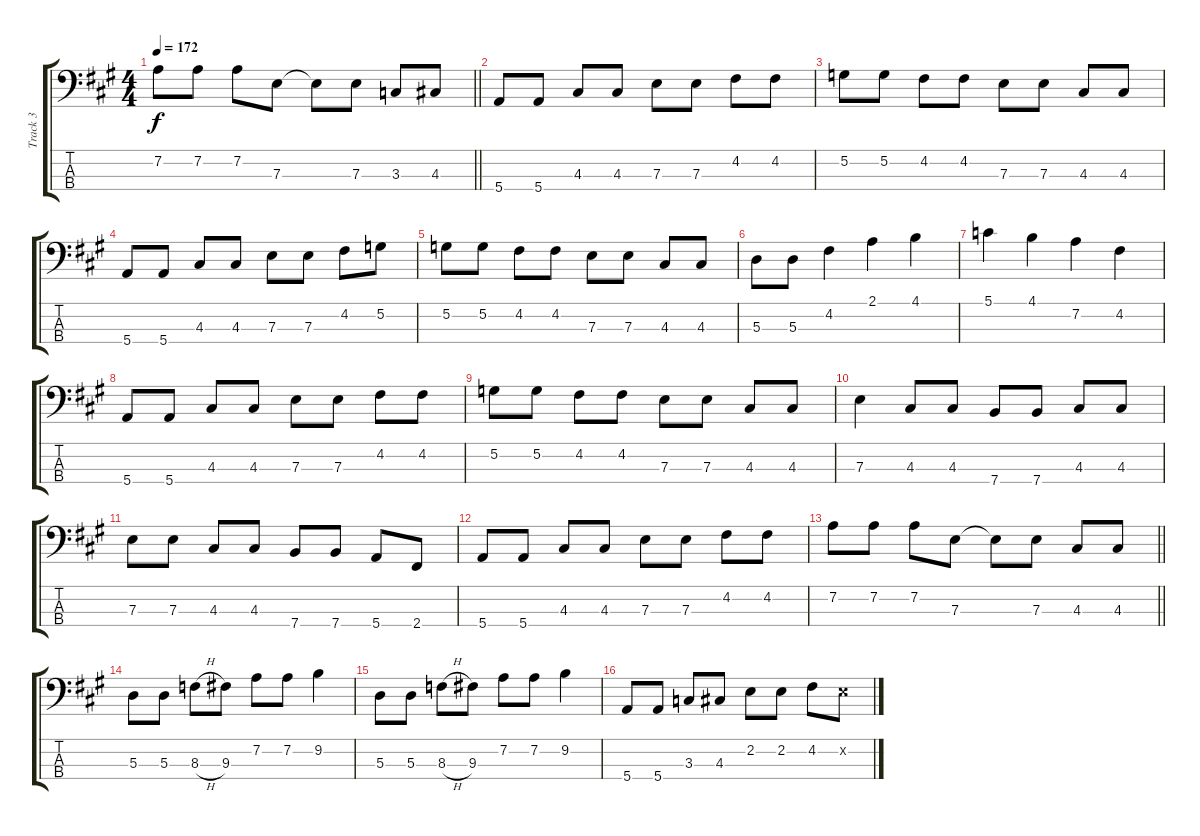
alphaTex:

\track ("Track 3" "Track 3") {instrument electricbassfinger}
\staff {score tabs}
\tuning (G2 D2 A1 E1) {hide}
\ts (4 4)
\tempo 172
\clef f4
\barLineRight lightlight
\ks a
7.2.8{dy f} 7.2.8 7.2.8 7.3.8 7.3{t}.8 7.3.8 3.3.8 4.3.8 |
5.4.8 5.4.8 4.3.8 4.3.8 7.3.8 7.3.8 4.2.8 4.2.8 |
5.2.8 5.2.8 4.2.8 4.2.8 7.3.8 7.3.8 4.3.8 4.3.8 |
5.4.8 5.4.8 4.3.8 4.3.8 7.3.8 7.3.8 4.2.8 5.2.8 |
5.2.8 5.2.8 4.2.8 4.2.8 7.3.8 7.3.8 4.3.8 4.3.8 |
5.3.8 5.3.8 4.2.4 2.1.4 4.1.4 |
5.1.4 4.1.4 7.2.4 4.2.4 |
5.4.8 5.4.8 4.3.8 4.3.8 7.3.8 7.3.8 4.2.8 4.2.8 |
5.2.8 5.2.8 4.2.8 4.2.8 7.3.8 7.3.8 4.3.8 4.3.8 |
7.3.4 4.3.8 4.3.8 7.4.8 7.4.8 4.3.8 4.3.8 |
7.3.8 7.3.8 4.3.8 4.3.8 7.4.8 7.4.8 5.4.8 2.4.8 |
5.4.8 5.4.8 4.3.8 4.3.8 7.3.8 7.3.8 4.2.8 4.2.8 |
\barLineRight lightlight
7.2.8 7.2.8 7.2.8 7.3.8 7.3{t}.8 7.3.8 4.3.8 4.3.8 |
5.3.8 5.3.8 8.3{h}.8 9.3.8 7.2.8 7.2.8 9.2.4 |
5.3.8 5.3.8 8.3{h}.8 9.3.8 7.2.8 7.2.8 9.2.4 |
5.4.8 5.4.8 3.3.8 4.3.8 2.2.8 2.2.8 4.2.8 2.2{x}.8
